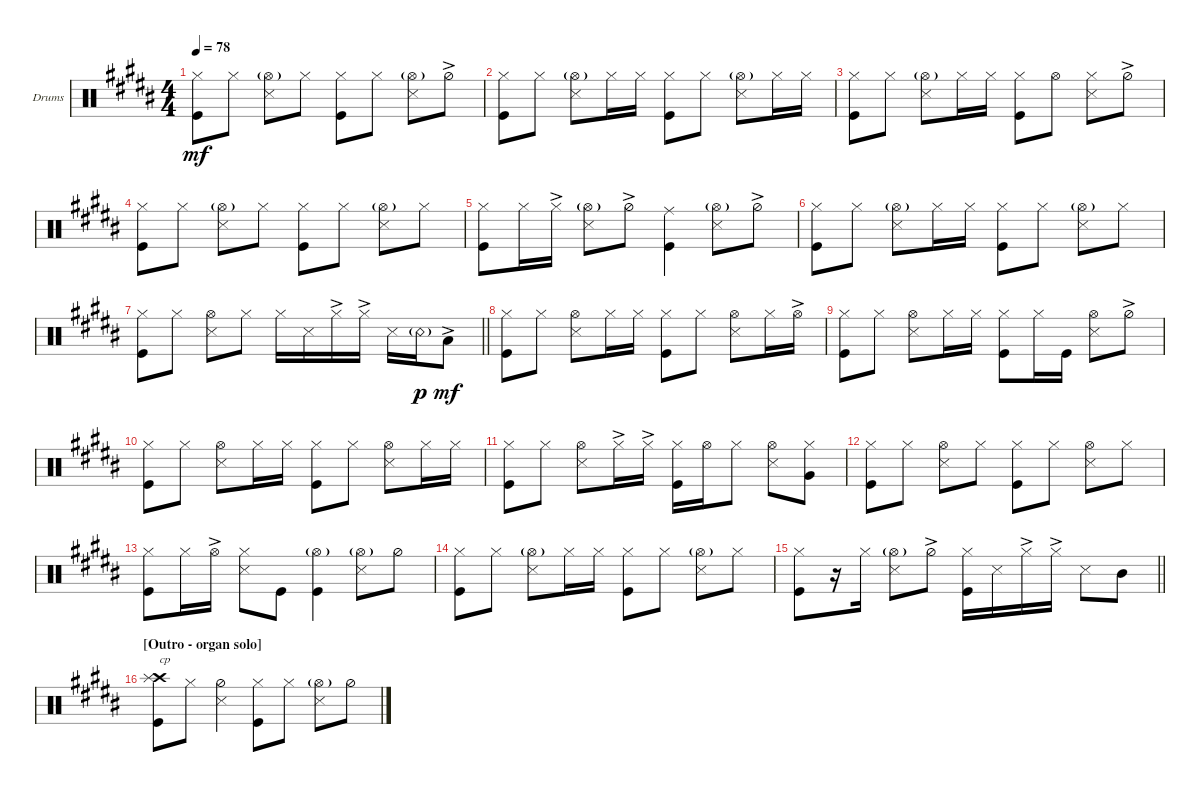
\bracketExtendMode groupsimilarinstruments
\firstSystemTrackNameOrientation horizontal
\otherSystemsTrackNameOrientation horizontal
\track ("Drumkit" "Drums") {instrument percussion}
\staff {score}
\articulation defaults
\ts (4 4)
\tempo 78
\clef neutral
\ks g#minor
("Hi-Hat (closed)" "Kick (hit)").8{dy mf} "Hi-Hat (closed)".8 ("Hi-Hat (open)"{g} "Snare (side stick) 3").8 "Hi-Hat (closed)".8 ("Hi-Hat (closed)" "Kick (hit)").8 "Hi-Hat (closed)".8 ("Hi-Hat (open)"{g} "Snare (side stick) 3").8 "Hi-Hat (half)"{ac}.8 |
("Hi-Hat (closed)" "Kick (hit)").8 "Hi-Hat (closed)".8 ("Hi-Hat (open)"{g} "Snare (side stick) 3").8 "Hi-Hat (closed)".16 "Hi-Hat (closed)".16 ("Hi-Hat (closed)" "Kick (hit)").8 "Hi-Hat (closed)".8 ("Hi-Hat (open)"{g} "Snare (side stick) 3").8 "Hi-Hat (closed)".16 "Hi-Hat (closed)".16 |
("Hi-Hat (closed)" "Kick (hit)").8 "Hi-Hat (closed)".8 ("Hi-Hat (open)"{g} "Snare (side stick) 3").8 "Hi-Hat (closed)".16 "Hi-Hat (closed)".16 ("Hi-Hat (closed)" "Kick (hit)").8 "Hi-Hat (open)".8 ("Snare (side stick) 3" "Hi-Hat (closed)").8 "Hi-Hat (half)"{ac}.8 |
("Kick (hit)" "Hi-Hat (closed)").8 "Hi-Hat (closed)".8 ("Hi-Hat (open)"{g} "Snare (side stick) 3").8 "Hi-Hat (closed)".8 ("Hi-Hat (closed)" "Kick (hit)").8 "Hi-Hat (closed)".8 ("Hi-Hat (open)"{g} "Snare (side stick) 3").8 "Hi-Hat (closed)".8 |
("Hi-Hat (closed)" "Kick (hit)").8 "Hi-Hat (closed)".16 "Hi-Hat (closed)"{ac}.16 ("Hi-Hat (open)"{g} "Snare (side stick) 3").8 "Hi-Hat (half)"{ac}.8 ("Ride (middle)" "Kick (hit)").4 ("Hi-Hat (open)"{g} "Snare (side stick) 3").8 "Hi-Hat (half)"{ac}.8 |
("Hi-Hat (closed)" "Kick (hit)").8 "Hi-Hat (closed)".8 ("Hi-Hat (open)"{g} "Snare (side stick) 3").8 "Hi-Hat (closed)".16 "Hi-Hat (closed)".16 ("Hi-Hat (closed)" "Kick (hit)").8 "Hi-Hat (closed)".8 ("Hi-Hat (open)"{g} "Snare (side stick) 3").8 "Hi-Hat (closed)".8 |
\barLineRight lightlight
("Hi-Hat (closed)" "Kick (hit)").8 "Hi-Hat (closed)".8 ("Hi-Hat (open)" "Snare (side stick) 3").8 "Hi-Hat (closed)".8 "Hi-Hat (closed)".16 "Snare (side stick) 3".16 "Hi-Hat (closed)"{ac}.16 "Hi-Hat (closed)"{ac}.16 "Snare (side stick) 3".16 "Snare (rim shot)"{g}.16{dy p} "Low Tom (hit)"{ac}.8{dy mf} |
("Hi-Hat (closed)" "Kick (hit)").8 "Hi-Hat (closed)".8 ("Hi-Hat (open)" "Snare (side stick) 3").8 "Hi-Hat (closed)".16 "Hi-Hat (closed)".16 ("Hi-Hat (closed)" "Kick (hit)").8 "Hi-Hat (closed)".8 ("Hi-Hat (open)" "Snare (side stick) 3").8 "Hi-Hat (closed)".16 "Hi-Hat (open)"{ac}.16 |
("Hi-Hat (closed)" "Kick (hit)").8 "Hi-Hat (closed)".8 ("Hi-Hat (open)" "Snare (side stick) 3").8 "Hi-Hat (closed)".16 "Hi-Hat (closed)".16 ("Hi-Hat (closed)" "Kick (hit)").8 "Hi-Hat (closed)".16 "Kick (hit)".16 ("Hi-Hat (open)" "Snare (side stick) 3").8 "Hi-Hat (half)"{ac}.8 |
("Hi-Hat (closed)" "Kick (hit)").8 "Hi-Hat (closed)".8 ("Hi-Hat (open)" "Snare (side stick) 3").8 "Hi-Hat (closed)".16 "Hi-Hat (closed)".16 ("Hi-Hat (closed)" "Kick (hit)").8 "Hi-Hat (closed)".8 ("Hi-Hat (open)" "Snare (side stick) 3").8 "Hi-Hat (closed)".16 "Hi-Hat (closed)".16 |
("Hi-Hat (closed)" "Kick (hit)").8 "Hi-Hat (closed)".8 ("Hi-Hat (open)" "Snare (side stick) 3").8 "Hi-Hat (closed)"{ac}.16 "Hi-Hat (closed)"{ac}.16 ("Hi-Hat (closed)" "Kick (hit)").16 "Hi-Hat (open)".16 "Hi-Hat (closed)".8 ("Hi-Hat (open)" "Snare (side stick) 3").8 ("Hi-Hat (closed)" "Very Low Tom (hit)").8 |
("Hi-Hat (closed)" "Kick (hit)").8 "Hi-Hat (closed)".8 ("Hi-Hat (open)" "Snare (side stick) 3").8 "Hi-Hat (closed)".8 ("Hi-Hat (closed)" "Kick (hit)").8 "Hi-Hat (closed)".8 ("Hi-Hat (open)" "Snare (side stick) 3").8 "Hi-Hat (closed)".8 |
("Hi-Hat (closed)" "Kick (hit)").8 "Hi-Hat (closed)".16 "Hi-Hat (open)"{ac}.16 ("Hi-Hat (closed)" "Snare (side stick) 3").8 "Kick (hit)".8 ("Kick (hit)" "Hi-Hat (open)"{g}).4 ("Snare (side stick) 3" "Hi-Hat (open)"{g}).8 "Hi-Hat (half)".8 |
("Hi-Hat (closed)" "Kick (hit)").8 "Hi-Hat (closed)".8 ("Snare (side stick) 3" "Hi-Hat (open)"{g}).8 "Hi-Hat (closed)".16 "Hi-Hat (closed)".16 ("Hi-Hat (closed)" "Kick (hit)").8 "Hi-Hat (closed)".8 ("Snare (side stick) 3" "Hi-Hat (open)"{g}).8 "Hi-Hat (closed)".8 |
\barLineRight lightlight
("Hi-Hat (closed)" "Kick (hit)").8 r.16 "Hi-Hat (closed)".16 ("Snare (side stick) 3" "Hi-Hat (open)"{g}).8 "Hi-Hat (half)"{ac}.8 ("Hi-Hat (closed)" "Kick (hit)").16 "Snare (side stick) 3".16 "Hi-Hat (closed)"{ac}.16 "Hi-Hat (closed)"{ac}.16 "Snare (side stick) 3".8 "Mid Tom (hit)".8 |
\section ("" "[Outro - organ solo]")
("Kick (hit)" "Crash high (hit)" "Splash (hit)").8{txt "cp"} "Hi-Hat (closed)".8 ("Hi-Hat (half)" "Snare (side stick) 3").4 ("Hi-Hat (closed)" "Kick (hit)").8 "Hi-Hat (closed)".8 ("Hi-Hat (open)"{g} "Snare (side stick) 3").8 "Hi-Hat (half)".8
